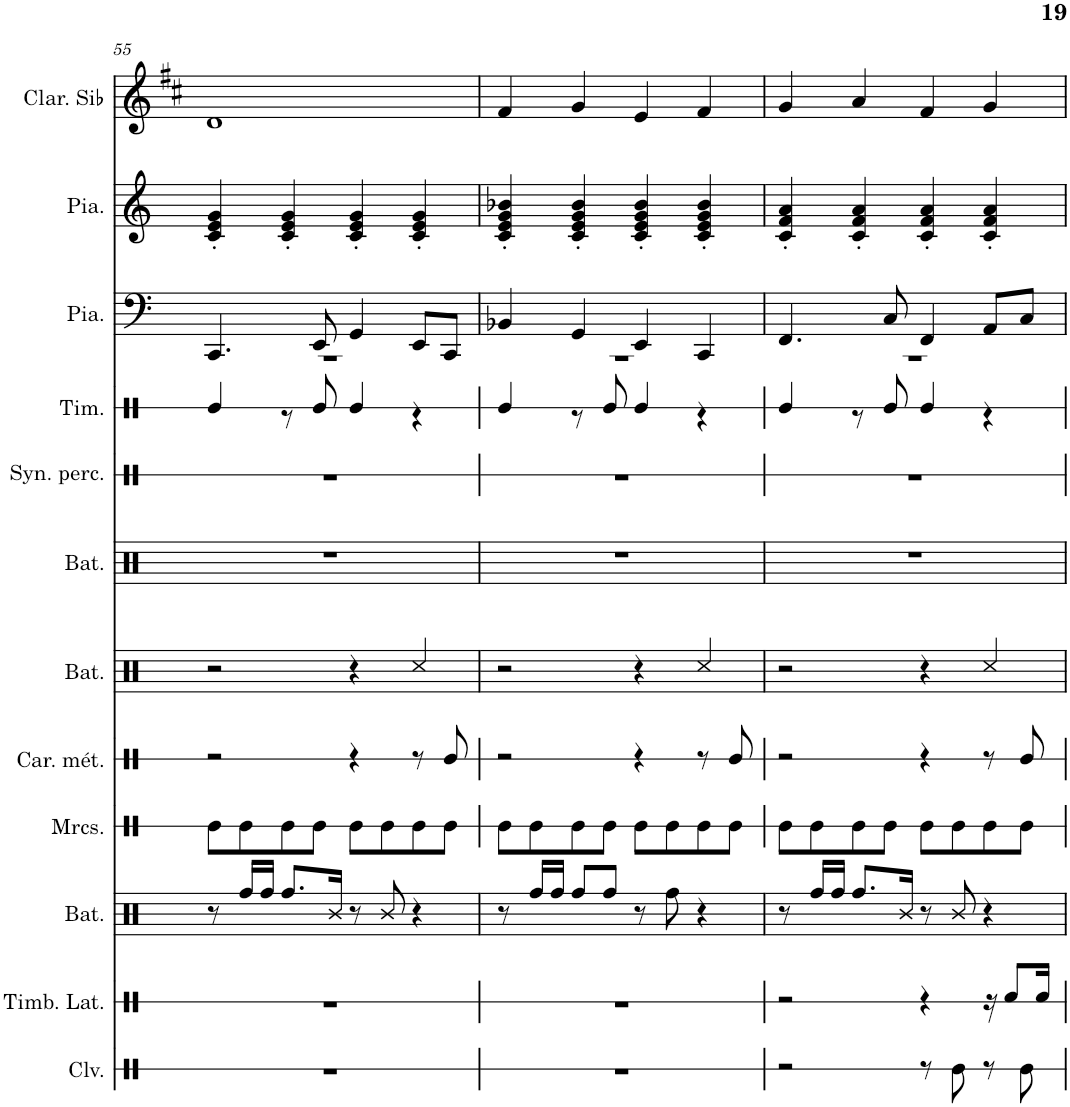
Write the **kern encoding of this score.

**kern	**kern	**kern	**kern	**kern	**kern	**kern	**kern	**kern	**kern	**kern	**kern
*part12	*part11	*part10	*part9	*part8	*part7	*part6	*part5	*part4	*part3	*part2	*part1
*staff12	*staff11	*staff10	*staff9	*staff8	*staff7	*staff6	*staff5	*staff4	*staff3	*staff2	*staff1
*I"Claves	*I"Timbales latines	*I"Batterie	*I"Maracas	*I"Carillon en métal	*I"Batterie	*I"Batterie	*I"Synthétiseur de percussions	*I"Timbre	*I"Piano	*I"Piano	*I"Clarinette en Sib
*I'Clv.	*I'Timb. Lat.	*I'Bat.	*I'Mrcs.	*I'Car. mét.	*I'Bat.	*I'Bat.	*I'Syn. perc.	*I'Tim.	*I'Pia.	*I'Pia.	*I'Clar. Sib
!!LO:PB:g=z
*clefX	*clefX	*clefX	*clefX	*clefX	*clefX	*clefX	*clefX	*clefX	*clefF4	*clefG2	*clefG2
*	*	*	*	*	*	*	*	*	*	*	*Trd1c2
*k[]	*k[]	*k[]	*k[]	*k[]	*k[]	*k[]	*k[]	*k[]	*k[]	*k[]	*k[f#c#]
*M4/4	*M4/4	*M4/4	*M4/4	*M4/4	*M4/4	*M4/4	*M4/4	*M4/4	*M4/4	*M4/4	*M4/4
=55	=55	=55	=55	=55	=55	=55	=55	=55	=55	=55	=55
*	*	*	*	*	*	*	*	*^	*	*	*
1r	1r	8r	8Re\L	2r	2r	1r	1r	1r	4Re/	4.CC/	4c/' 4e/' 4g/'	1d
.	.	16Rff/LL	8Re\	.	.	.	.	.	.	.	.	.
.	.	16Rff/JJ	.	.	.	.	.	.	.	.	.	.
.	.	8.Rff/L	8Re\	.	.	.	.	.	8r	.	4c/' 4e/' 4g/'	.
.	.	.	8Re\J	.	.	.	.	.	8Re/	8EE/	.	.
.	.	16R/Jk	.	.	.	.	.	.	.	.	.	.
.	.	8r	8Re\L	4r	4r	.	.	.	4Re/	4GG/	4c/' 4e/' 4g/'	.
.	.	8R/	8Re\	.	.	.	.	.	.	.	.	.
.	.	4r	8Re\	8r	4Rcc/	.	.	.	4r	8EE/L	4c/' 4e/' 4g/'	.
.	.	.	8Re\J	8Re/	.	.	.	.	.	8CC/J	.	.
=56	=56	=56	=56	=56	=56	=56	=56	=56	=56	=56	=56	=56
1r	1r	8r	8Re\L	2r	2r	1r	1r	1r	4Re/	4BB-X/	4c/' 4e/' 4g/' 4b-X/'	4f#/
.	.	16Rff/LL	8Re\	.	.	.	.	.	.	.	.	.
.	.	16Rff/JJ	.	.	.	.	.	.	.	.	.	.
.	.	8Rff/L	8Re\	.	.	.	.	.	8r	4GG/	4c/' 4e/' 4g/' 4b-/'	4g/
.	.	8Rff/J	8Re\J	.	.	.	.	.	8Re/	.	.	.
.	.	8r	8Re\L	4r	4r	.	.	.	4Re/	4EE/	4c/' 4e/' 4g/' 4b-/'	4e/
.	.	8Rff\	8Re\	.	.	.	.	.	.	.	.	.
.	.	4r	8Re\	8r	4Rcc/	.	.	.	4r	4CC/	4c/' 4e/' 4g/' 4b-/'	4f#/
.	.	.	8Re\J	8Re/	.	.	.	.	.	.	.	.
=57	=57	=57	=57	=57	=57	=57	=57	=57	=57	=57	=57	=57
2r	2r	8r	8Re\L	2r	2r	1r	1r	1r	4Re/	4.FF/	4c/' 4f/' 4a/'	4g/
.	.	16Rff/LL	8Re\	.	.	.	.	.	.	.	.	.
.	.	16Rff/JJ	.	.	.	.	.	.	.	.	.	.
.	.	8.Rff/L	8Re\	.	.	.	.	.	8r	.	4c/' 4f/' 4a/'	4a/
.	.	.	8Re\J	.	.	.	.	.	8Re/	8C/	.	.
.	.	16R/Jk	.	.	.	.	.	.	.	.	.	.
8r	4r	8r	8Re\L	4r	4r	.	.	.	4Re/	4FF/	4c/' 4f/' 4a/'	4f#/
8Re\	.	8R/	8Re\	.	.	.	.	.	.	.	.	.
8r	16r	4r	8Re\	8r	4Rcc/	.	.	.	4r	8AA/L	4c/' 4f/' 4a/'	4g/
.	8Rf/L	.	.	.	.	.	.	.	.	.	.	.
8Re\	.	.	8Re\J	8Re/	.	.	.	.	.	8C/J	.	.
.	16Rf/Jk	.	.	.	.	.	.	.	.	.	.	.
*	*	*	*	*	*	*	*	*v	*v	*	*	*
=	=	=	=	=	=	=	=	=	=	=	=
*-	*-	*-	*-	*-	*-	*-	*-	*-	*-	*-	*-
